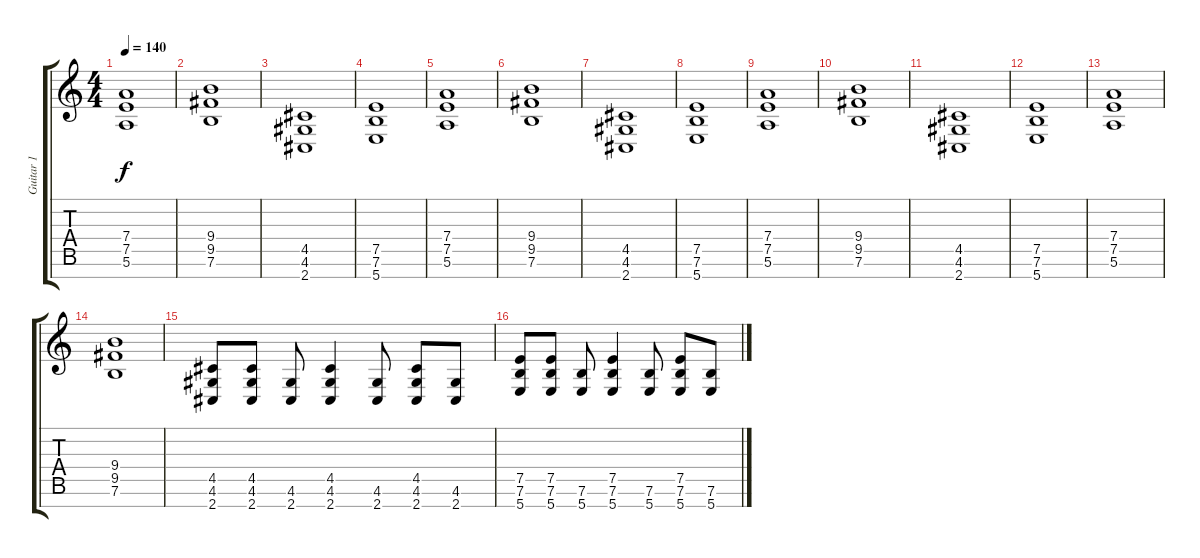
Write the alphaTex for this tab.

\track ("Guitar 1" "Guitar 1") {instrument distortionguitar}
\staff {score tabs}
\tuning (E4 B3 G3 D3 A2 E2 B1) {hide}
\ts (4 4)
\tempo 140
\clef g2
\ks c
(7.4 7.5 5.6).1{dy f} |
(9.4 9.5 7.6).1 |
(4.5 4.6 2.7).1 |
(7.5 7.6 5.7).1 |
(7.4 7.5 5.6).1 |
(9.4 9.5 7.6).1 |
(4.5 4.6 2.7).1 |
(7.5 7.6 5.7).1 |
(7.4 7.5 5.6).1 |
(9.4 9.5 7.6).1 |
(4.5 4.6 2.7).1 |
(7.5 7.6 5.7).1 |
(7.4 7.5 5.6).1 |
(9.4 9.5 7.6).1 |
\section ("" "")
(4.5 4.6 2.7).8 (4.5 4.6 2.7).8 (4.6 2.7).8 (4.5 4.6 2.7).4 (4.6 2.7).8 (4.5 4.6 2.7).8 (4.6 2.7).8 |
(7.5 7.6 5.7).8 (7.5 7.6 5.7).8 (7.6 5.7).8 (7.5 7.6 5.7).4 (7.6 5.7).8 (7.5 7.6 5.7).8 (7.6 5.7).8
